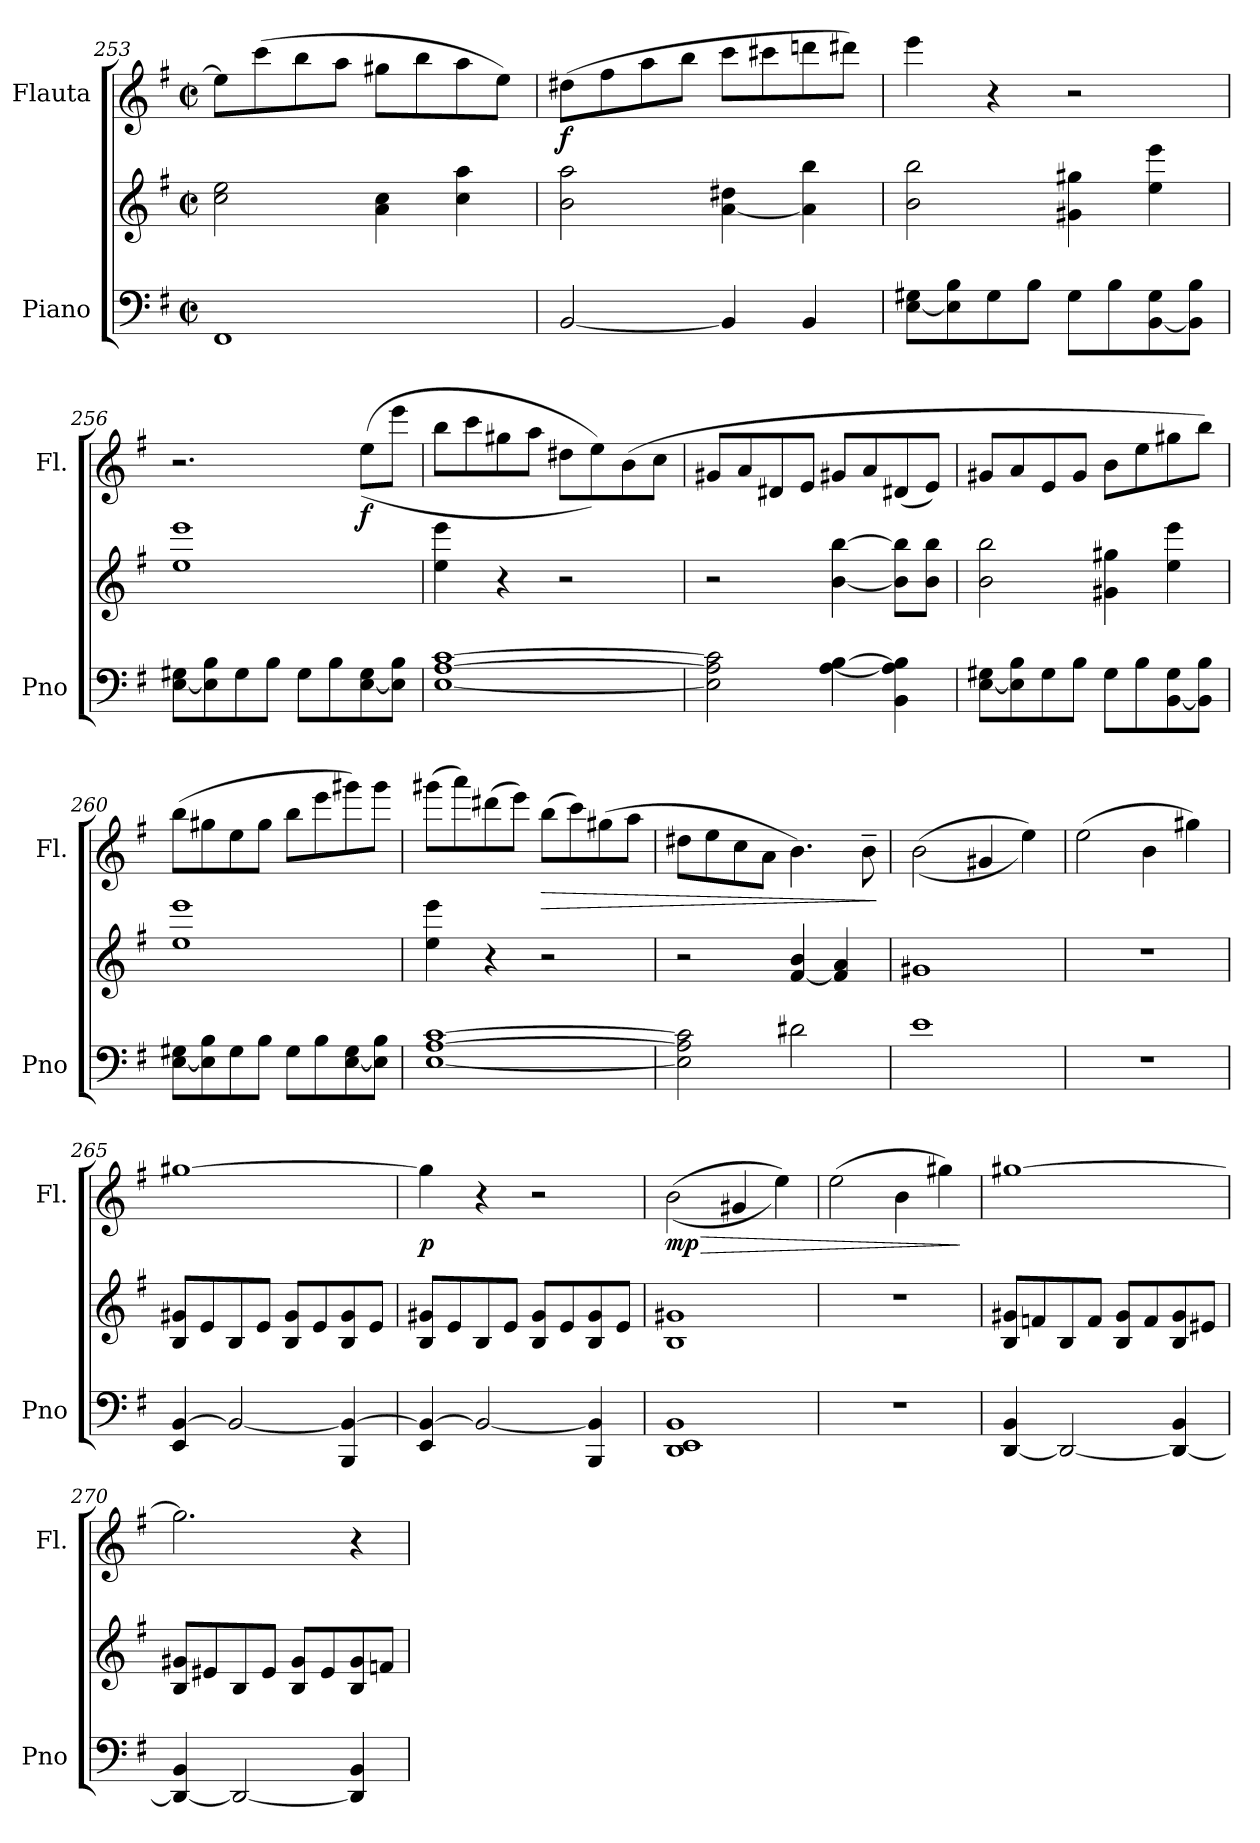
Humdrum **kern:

**kern	**kern	**kern	**dynam
*part2	*part2	*part1	*part1
*staff3	*staff2	*staff1	*staff1
*I"Piano	*	*I"Flauta	*
*I'Pno	*	*I'Fl.	*
!!LO:LB:g=z
*clefF4	*clefG2	*clefG2	*
*k[f#]	*k[f#]	*k[f#]	*
*M2/2	*M2/2	*M2/2	*
*met(c|)	*met(c|)	*met(c|)	*
=253	=253	=253	=253
1FF#	2cc\ 2ee\	8ee\L]	.
.	.	(8ccc\	.
.	.	8bb\	.
.	.	8aa\J	.
.	4a\ 4cc\	8gg#X\L	.
.	.	8bb\	.
.	4cc\ 4aa\	8aa\	.
.	.	8ee\J)	.
=254	=254	=254	=254
!	!	!	!LO:DY:b
[2BB/	2b\ 2aa\	(8dd#X\L	f
.	.	8ff#\	.
.	.	8aa\	.
.	.	8bb\J	.
4BB/]	[4a\ 4dd#X\	8ccc\L	.
.	.	8ccc#X\	.
4BB/	4a\] 4bb\	8dddn\	.
.	.	8ddd#X\J)	.
=255	=255	=255	=255
[8E\ 8G#X\L	2b\ 2bb\	4eee\	.
8E\] 8B\	.	.	.
8G#\	.	4r	.
8B\J	.	.	.
8G#\L	4g#X\ 4gg#X\	2r	.
8B\	.	.	.
[8BB\ 8G#\	4ee\ 4eee\	.	.
8BB\] 8B\J	.	.	.
=256	=256	=256	=256
[8E\ 8G#X\L	1ee 1eee	2.r	.
8E\] 8B\	.	.	.
8G#\	.	.	.
8B\J	.	.	.
8G#\L	.	.	.
8B\	.	.	.
!	!	!	!LO:DY:b
[8E\ 8G#\	.	((8ee\L	f
8E\] 8B\J	.	8eee\J	.
!!LO:PB:g=z
=257	=257	=257	=257
[1E [1A [1c	4ee\ 4eee\	8bb\L	.
.	.	8ccc\	.
.	4r	8gg#X\	.
.	.	8aa\J	.
.	2r	8dd#X\L	.
.	.	8ee\))	.
.	.	(8b\	.
.	.	8cc\J	.
=258	=258	=258	=258
2E\] 2A\] 2c\]	2r	8g#X/L	.
.	.	8a/	.
.	.	8d#X/	.
.	.	8e/J	.
[4A\ [4B\	[4b\ [4bb\	8g#X/L	.
.	.	8a/	.
4BB\ 4A\] 4B\]	8b\] 8bb\]L	(8d#X/	.
.	8b\ 8bb\J	8e/J)	.
=259	=259	=259	=259
[8E\ 8G#X\L	2b\ 2bb\	8g#X/L	.
8E\] 8B\	.	8a/	.
8G#\	.	8e/	.
8B\J	.	8g#/J	.
8G#\L	4g#X\ 4gg#X\	8b\L	.
8B\	.	8ee\	.
[8BB\ 8G#\	4ee\ 4eee\	8gg#X\	.
8BB\] 8B\J	.	8bb\J)	.
!!LO:LB:g=z
=260	=260	=260	=260
[8E\ 8G#X\L	1ee 1eee	(8bb\L	.
8E\] 8B\	.	8gg#X\	.
8G#\	.	8ee\	.
8B\J	.	8gg#\J	.
8G#\L	.	8bb\L	.
8B\	.	8eee\	.
[8E\ 8G#\	.	8ggg#X\)	.
8E\] 8B\J	.	8ggg#\J	.
=261	=261	=261	=261
[1E [1A [1c	4ee\ 4eee\	(8ggg#X\L	.
.	.	8aaa\)	.
.	4r	(8ddd#X\	.
.	.	8eee\J)	.
!	!	!	!LO:HP:b
.	2r	(8bb\L	>
.	.	8ccc\)	.
.	.	(8gg#X\	.
.	.	8aa\J	.
=262	=262	=262	=262
2E\] 2A\] 2c\]	2r	8dd#X\L	.
.	.	8ee\	.
.	.	8cc\	.
.	.	8a\J	.
2d#X\	[4f#/ 4b/	4.b\)	.
.	4f#/] 4a/	.	.
.	.	8b~\	.
.	.	.	]
=263	=263	=263	=263
1e	1g#X	((2b\	.
.	.	4g#X/	.
.	.	4ee\))	.
=264	=264	=264	=264
1r	1r	(2ee\	.
.	.	4b\	.
.	.	4gg#X\)	.
!!LO:LB:g=z
=265	=265	=265	=265
4EE/ [4BB/	8B/ 8g#X/L	[1gg#X	.
.	8e/	.	.
2BB/_	8B/	.	.
.	8e/J	.	.
.	8B/ 8g#/L	.	.
.	8e/	.	.
4BBB/ 4BB/_	8B/ 8g#/	.	.
.	8e/J	.	.
=266	=266	=266	=266
!	!	!	!LO:DY:b
4EE/ 4BB/_	8B/ 8g#X/L	4gg#\]	p
.	8e/	.	.
2BB/_	8B/	4r	.
.	8e/J	.	.
.	8B/ 8g#/L	2r	.
.	8e/	.	.
4BBB/ 4BB/]	8B/ 8g#/	.	.
.	8e/J	.	.
=267	=267	=267	=267
!	!	!	!LO:HP:b
!	!	!	!LO:DY:n=1:b
1DD 1EE 1BB	1B 1g#X	((2b\	> mp
.	.	4g#X/	.
.	.	4ee\))	.
=268	=268	=268	=268
1r	1r	(2ee\	.
.	.	4b\	.
.	.	4gg#X\)	.
.	.	.	]
=269	=269	=269	=269
[4DD/ 4BB/	8B/ 8g#X/L	[1gg#X	.
.	8fn/	.	.
2DD/_	8B/	.	.
.	8f/J	.	.
.	8B/ 8g#/L	.	.
.	8f/	.	.
4DD/_ 4BB/	8B/ 8g#/	.	.
.	8e#X/J	.	.
!!LO:LB:g=z
=270	=270	=270	=270
4DD/_ 4BB/	8B/ 8g#X/L	2.gg#\]	.
.	8e#X/	.	.
2DD/_	8B/	.	.
.	8e#/J	.	.
.	8B/ 8g#/L	.	.
.	8e#/	.	.
4DD/] 4BB/	8B/ 8g#/	4r	.
.	8fn/J	.	.
=	=	=	=
*-	*-	*-	*-
